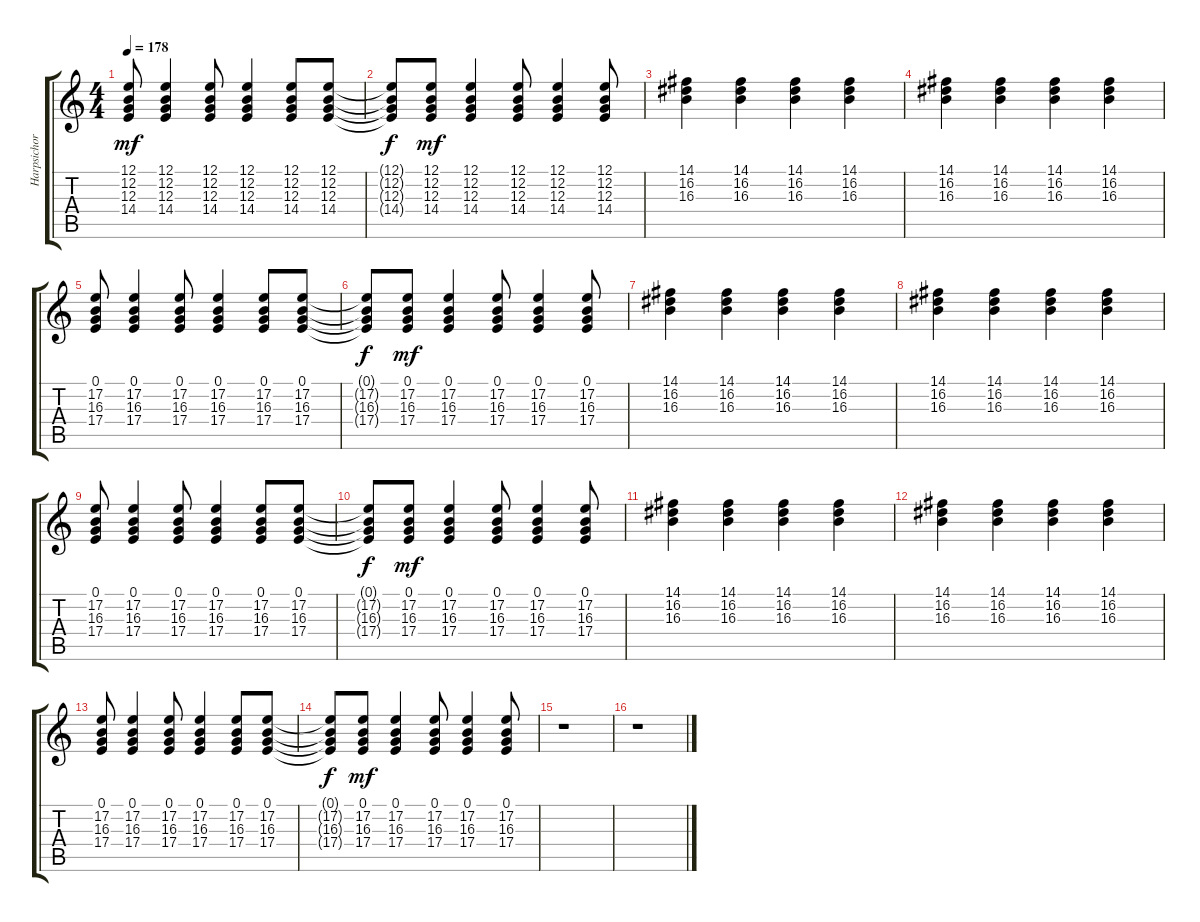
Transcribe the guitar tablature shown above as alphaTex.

\track ("Harpsichord" "Harpsichor") {instrument stringensemble1}
\staff {score tabs}
\tuning (E4 B3 G3 D3 A2 E2) {hide}
\ts (4 4)
\tempo 178
\clef g2
\ks c
(12.1 12.2 12.3 14.4).8{dy mf} (12.1 12.2 12.3 14.4).4 (12.1 12.2 12.3 14.4).8 (12.1 12.2 12.3 14.4).4 (12.1 12.2 12.3 14.4).8 (12.1 12.2 12.3 14.4).8 |
(12.1{t} 12.2{t} 12.3{t} 14.4{t}).8{dy f} (12.1 12.2 12.3 14.4).8{dy mf} (12.1 12.2 12.3 14.4).4 (12.1 12.2 12.3 14.4).8 (12.1 12.2 12.3 14.4).4 (12.1 12.2 12.3 14.4).8 |
(14.1 16.2 16.3).4 (14.1 16.2 16.3).4 (14.1 16.2 16.3).4 (14.1 16.2 16.3).4 |
(14.1 16.2 16.3).4 (14.1 16.2 16.3).4 (14.1 16.2 16.3).4 (14.1 16.2 16.3).4 |
(0.1 17.2 16.3 17.4).8 (0.1 17.2 16.3 17.4).4 (0.1 17.2 16.3 17.4).8 (0.1 17.2 16.3 17.4).4 (0.1 17.2 16.3 17.4).8 (0.1 17.2 16.3 17.4).8 |
(0.1{t} 17.2{t} 16.3{t} 17.4{t}).8{dy f} (0.1 17.2 16.3 17.4).8{dy mf} (0.1 17.2 16.3 17.4).4 (0.1 17.2 16.3 17.4).8 (0.1 17.2 16.3 17.4).4 (0.1 17.2 16.3 17.4).8 |
(14.1 16.2 16.3).4 (14.1 16.2 16.3).4 (14.1 16.2 16.3).4 (14.1 16.2 16.3).4 |
(14.1 16.2 16.3).4 (14.1 16.2 16.3).4 (14.1 16.2 16.3).4 (14.1 16.2 16.3).4 |
(0.1 17.2 16.3 17.4).8 (0.1 17.2 16.3 17.4).4 (0.1 17.2 16.3 17.4).8 (0.1 17.2 16.3 17.4).4 (0.1 17.2 16.3 17.4).8 (0.1 17.2 16.3 17.4).8 |
(0.1{t} 17.2{t} 16.3{t} 17.4{t}).8{dy f} (0.1 17.2 16.3 17.4).8{dy mf} (0.1 17.2 16.3 17.4).4 (0.1 17.2 16.3 17.4).8 (0.1 17.2 16.3 17.4).4 (0.1 17.2 16.3 17.4).8 |
(14.1 16.2 16.3).4 (14.1 16.2 16.3).4 (14.1 16.2 16.3).4 (14.1 16.2 16.3).4 |
(14.1 16.2 16.3).4 (14.1 16.2 16.3).4 (14.1 16.2 16.3).4 (14.1 16.2 16.3).4 |
(0.1 17.2 16.3 17.4).8 (0.1 17.2 16.3 17.4).4 (0.1 17.2 16.3 17.4).8 (0.1 17.2 16.3 17.4).4 (0.1 17.2 16.3 17.4).8 (0.1 17.2 16.3 17.4).8 |
(0.1{t} 17.2{t} 16.3{t} 17.4{t}).8{dy f} (0.1 17.2 16.3 17.4).8{dy mf} (0.1 17.2 16.3 17.4).4 (0.1 17.2 16.3 17.4).8 (0.1 17.2 16.3 17.4).4 (0.1 17.2 16.3 17.4).8 |
r.1 |
r.1
